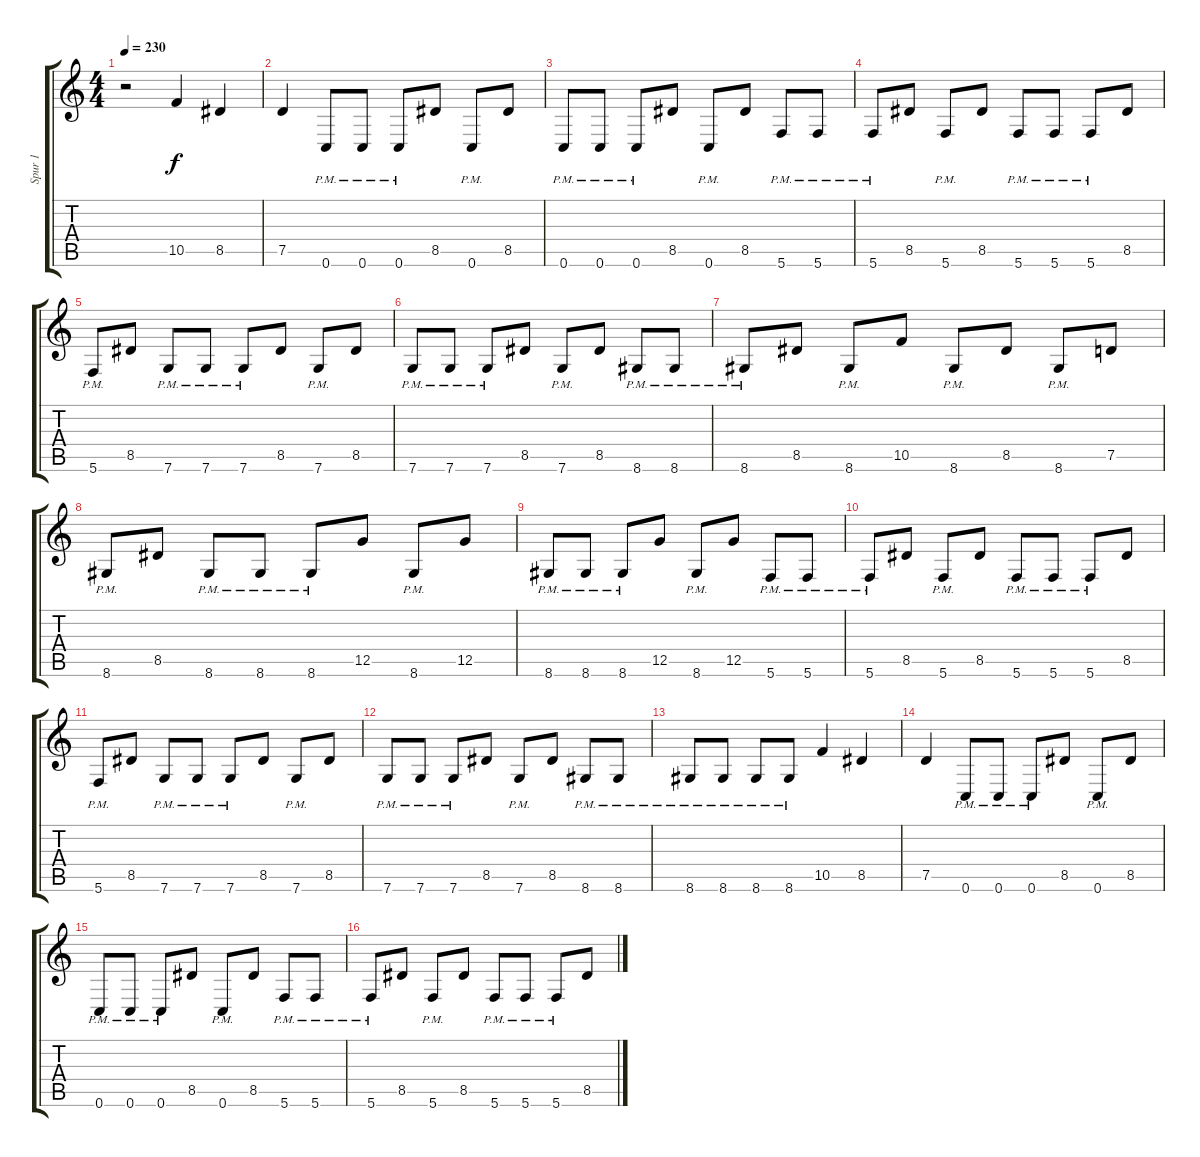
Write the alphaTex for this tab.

\track ("Spur 1" "Spur 1") {instrument distortionguitar}
\staff {score tabs}
\tuning (D4 A3 F3 C3 G2 C2) {hide}
\ts (4 4)
\tempo 230
\clef g2
\ks c
r.2{dy f} 10.5.4 8.5.4 |
7.5.4 0.6{pm}.8 0.6{pm}.8 0.6{pm}.8 8.5.8 0.6{pm}.8 8.5.8 |
0.6{pm}.8 0.6{pm}.8 0.6{pm}.8 8.5.8 0.6{pm}.8 8.5.8 5.6{pm}.8 5.6{pm}.8 |
5.6{pm}.8 8.5.8 5.6{pm}.8 8.5.8 5.6{pm}.8 5.6{pm}.8 5.6{pm}.8 8.5.8 |
5.6{pm}.8 8.5.8 7.6{pm}.8 7.6{pm}.8 7.6{pm}.8 8.5.8 7.6{pm}.8 8.5.8 |
7.6{pm}.8 7.6{pm}.8 7.6{pm}.8 8.5.8 7.6{pm}.8 8.5.8 8.6{pm}.8 8.6{pm}.8 |
8.6{pm}.8 8.5.8 8.6{pm}.8 10.5.8 8.6{pm}.8 8.5.8 8.6{pm}.8 7.5.8 |
8.6{pm}.8 8.5.8 8.6{pm}.8 8.6{pm}.8 8.6{pm}.8 12.5.8 8.6{pm}.8 12.5.8 |
8.6{pm}.8 8.6{pm}.8 8.6{pm}.8 12.5.8 8.6{pm}.8 12.5.8 5.6{pm}.8 5.6{pm}.8 |
5.6{pm}.8 8.5.8 5.6{pm}.8 8.5.8 5.6{pm}.8 5.6{pm}.8 5.6{pm}.8 8.5.8 |
5.6{pm}.8 8.5.8 7.6{pm}.8 7.6{pm}.8 7.6{pm}.8 8.5.8 7.6{pm}.8 8.5.8 |
7.6{pm}.8 7.6{pm}.8 7.6{pm}.8 8.5.8 7.6{pm}.8 8.5.8 8.6{pm}.8 8.6{pm}.8 |
8.6{pm}.8 8.6{pm}.8 8.6{pm}.8 8.6{pm}.8 10.5.4 8.5.4 |
7.5.4 0.6{pm}.8 0.6{pm}.8 0.6{pm}.8 8.5.8 0.6{pm}.8 8.5.8 |
0.6{pm}.8 0.6{pm}.8 0.6{pm}.8 8.5.8 0.6{pm}.8 8.5.8 5.6{pm}.8 5.6{pm}.8 |
5.6{pm}.8 8.5.8 5.6{pm}.8 8.5.8 5.6{pm}.8 5.6{pm}.8 5.6{pm}.8 8.5.8
